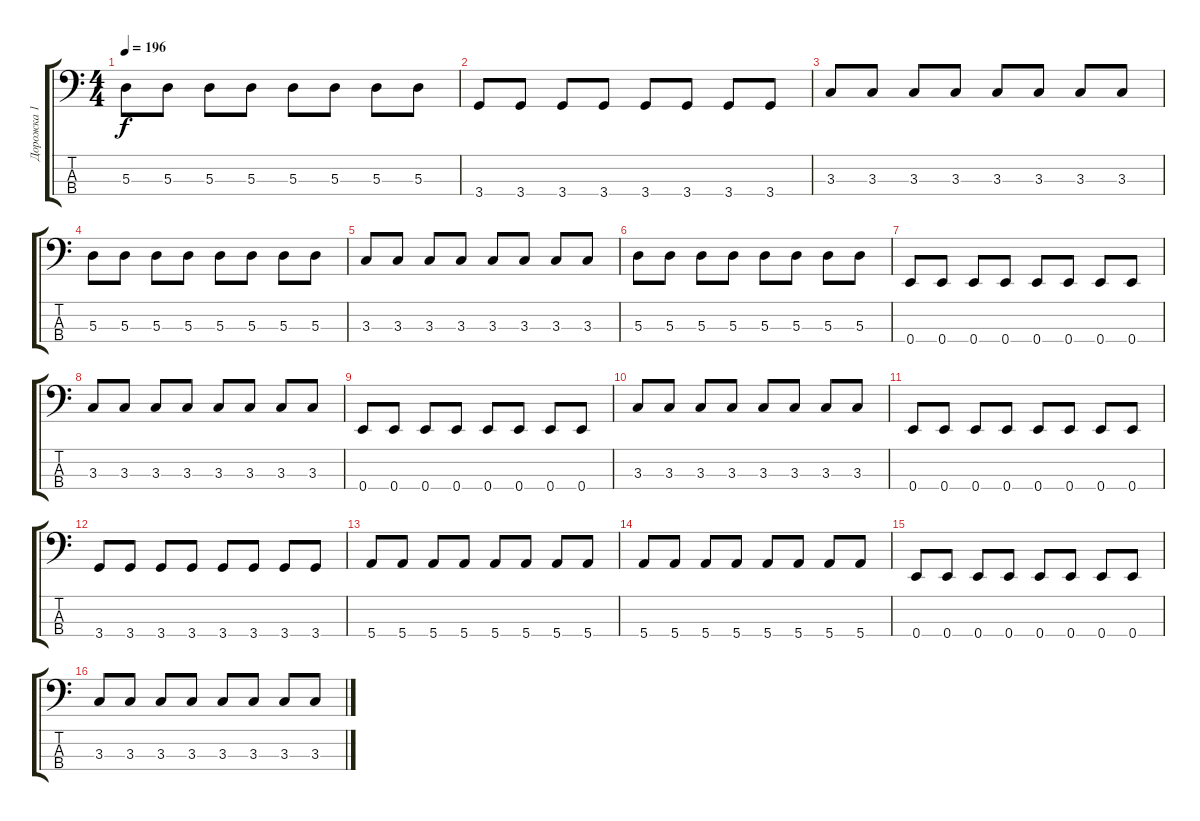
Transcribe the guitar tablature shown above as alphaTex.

\track ("Дорожка 1" "Дорожка 1") {instrument electricbassfinger}
\staff {score tabs}
\tuning (G2 D2 A1 E1) {hide}
\ts (4 4)
\tempo 196
\clef f4
\ks c
5.3.8{dy f} 5.3.8 5.3.8 5.3.8 5.3.8 5.3.8 5.3.8 5.3.8 |
3.4.8 3.4.8 3.4.8 3.4.8 3.4.8 3.4.8 3.4.8 3.4.8 |
3.3.8 3.3.8 3.3.8 3.3.8 3.3.8 3.3.8 3.3.8 3.3.8 |
5.3.8 5.3.8 5.3.8 5.3.8 5.3.8 5.3.8 5.3.8 5.3.8 |
3.3.8 3.3.8 3.3.8 3.3.8 3.3.8 3.3.8 3.3.8 3.3.8 |
5.3.8 5.3.8 5.3.8 5.3.8 5.3.8 5.3.8 5.3.8 5.3.8 |
0.4.8 0.4.8 0.4.8 0.4.8 0.4.8 0.4.8 0.4.8 0.4.8 |
3.3.8 3.3.8 3.3.8 3.3.8 3.3.8 3.3.8 3.3.8 3.3.8 |
0.4.8 0.4.8 0.4.8 0.4.8 0.4.8 0.4.8 0.4.8 0.4.8 |
3.3.8 3.3.8 3.3.8 3.3.8 3.3.8 3.3.8 3.3.8 3.3.8 |
0.4.8 0.4.8 0.4.8 0.4.8 0.4.8 0.4.8 0.4.8 0.4.8 |
3.4.8 3.4.8 3.4.8 3.4.8 3.4.8 3.4.8 3.4.8 3.4.8 |
5.4.8 5.4.8 5.4.8 5.4.8 5.4.8 5.4.8 5.4.8 5.4.8 |
5.4.8 5.4.8 5.4.8 5.4.8 5.4.8 5.4.8 5.4.8 5.4.8 |
0.4.8 0.4.8 0.4.8 0.4.8 0.4.8 0.4.8 0.4.8 0.4.8 |
3.3.8 3.3.8 3.3.8 3.3.8 3.3.8 3.3.8 3.3.8 3.3.8
